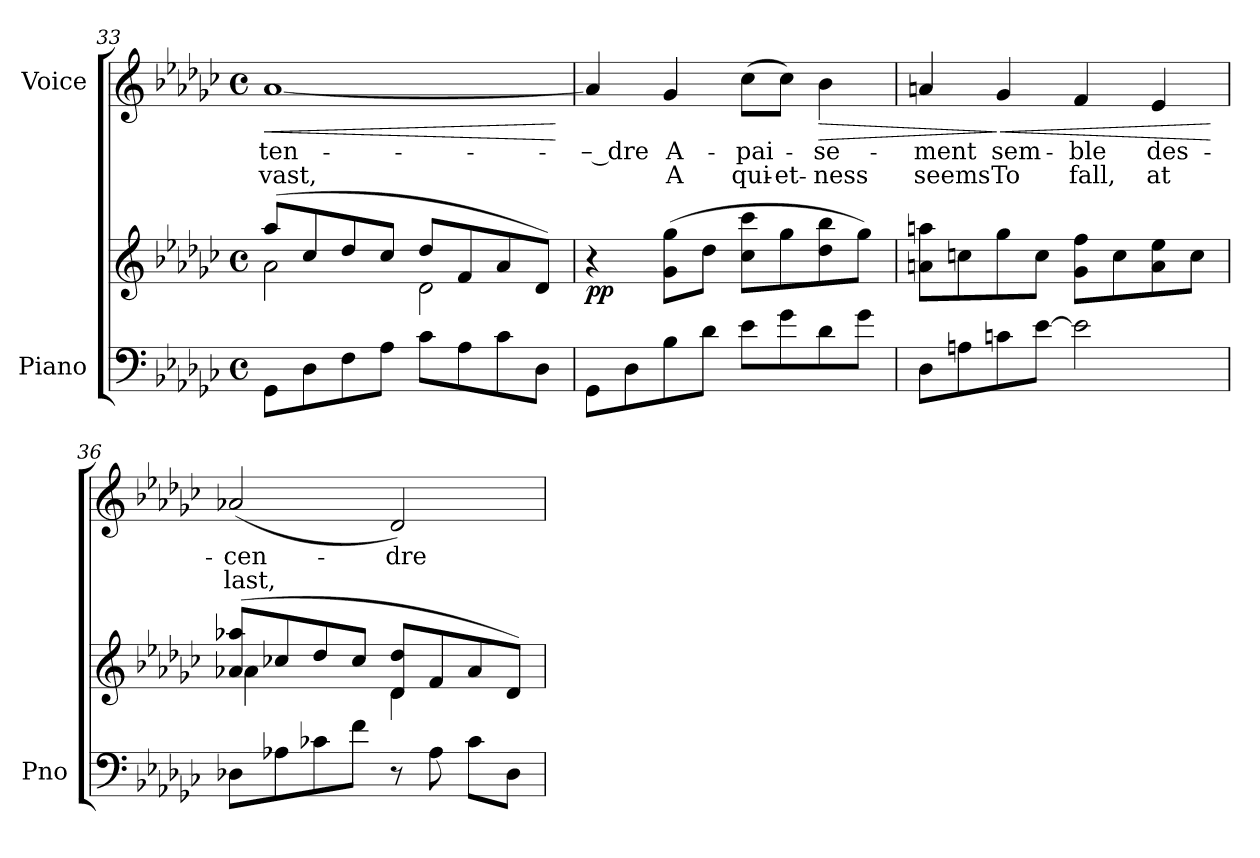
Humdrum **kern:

**kern	**kern	**dynam	**kern	**text	**text	**dynam
*part2	*part2	*part2	*part1	*part1	*part1	*part1
*staff3	*staff2	*staff2/3	*staff1	*staff1	*staff1	*staff1
*I"Piano	*	*	*I"Voice	*	*	*
*I'Pno	*	*	*	*	*	*
*clefF4	*clefG2	*	*clefG2	*	*	*
*k[b-e-a-d-g-c-]	*k[b-e-a-d-g-c-]	*	*k[b-e-a-d-g-c-]	*	*	*
*M4/4	*M4/4	*	*M4/4	*	*	*
*met(c)	*met(c)	*	*met(c)	*	*	*
=33	=33	=33	=33	=33	=33	=33
*	*^	*	*	*	*	*
!	!	!	!	!	!	!	!LO:HP:b
8GG-\L	(8aa-/L	2a-\	.	[1a-	ten-	vast,	<
8D-\	8cc-/	.	.	.	.	.	.
8F\	8dd-/	.	.	.	.	.	.
8A-\J	8cc-/J	.	.	.	.	.	.
8c-\L	8dd-/L	2d-\	.	.	.	.	.
8A-\	8f/	.	.	.	.	.	.
8c-\	8a-/	.	.	.	.	.	.
8D-\J	8d-/J)	.	.	.	.	.	.
*	*v	*v	*	*	*	*	*
.	.	.	.	.	.	[
=34	=34	=34	=34	=34	=34	=34
!	!	!LO:DY:b	!	!	!	!
8GG-\L	4r	pp	4a-/]	-– dre	.	.
8D-\	.	.	.	.	.	.
8B-\	(8g-\ 8gg-\L	.	4g-/	A-	A	.
8d-\J	8dd-\J	.	.	.	.	.
8e-\L	8cc-\ 8ccc-\L	.	(8cc-\L	-pai-	qui-	.
8g-\	8gg-\	.	8cc-\J)	.	-et-	.
!	!	!	!	!	!	!LO:HP:b
8d-\	8dd-\ 8bb-\	.	4b-\	-se-	-ness	>
8g-\J	8gg-\J)	.	.	.	.	.
=35	=35	=35	=35	=35	=35	=35
8D-\L	8an\ 8aan\L	.	4an/	-ment	seems	.
8An\	8ccn\	.	.	.	.	.
!	!	!	!	!	!	!LO:HP:n=1:b
8cn\	8gg-\	.	4g-/	sem-	To	] <
[8e-\J	8cc\J	.	.	.	.	.
2e-\]	8g-\ 8ff\L	.	4f/	-ble	fall,	.
.	8cc\	.	.	.	.	.
.	8a\ 8ee-\	.	4e-/	des-	at	.
.	8cc\J	.	.	.	.	.
.	.	.	.	.	.	[
=36	=36	=36	=36	=36	=36	=36
*	*^	*	*	*	*	*
8D-X\L	(8a-X/ 8aa-X/L	4a-\	.	(2a-X/	-cen-	last,	.
8A-X\	8cc-X/	.	.	.	.	.	.
8c-X\	8dd-/	4ryy	.	.	.	.	.
8f\J	8cc-/J	.	.	.	.	.	.
8r	8d-/ 8dd-/L	4d-\	.	2d-/)	-dre	.	.
8A-\	8f/	.	.	.	.	.	.
8c-\L	8a-/	4ryy	.	.	.	.	.
8D-\J	8d-/J)	.	.	.	.	.	.
*	*v	*v	*	*	*	*	*
=	=	=	=	=	=	=
*-	*-	*-	*-	*-	*-	*-
